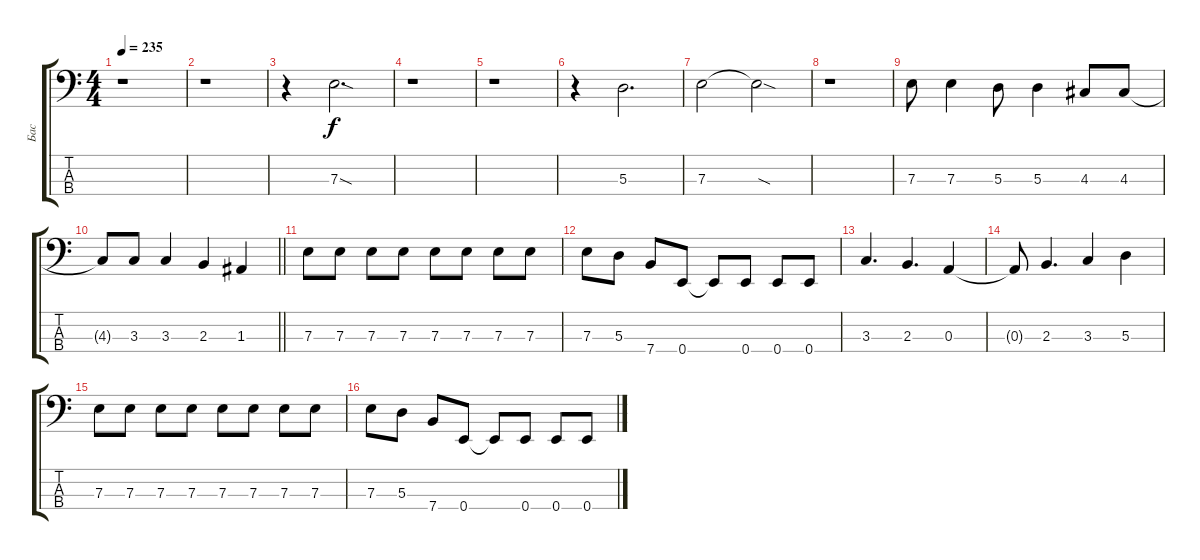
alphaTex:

\track ("Бас" "Бас") {instrument electricbassfinger}
\staff {score tabs}
\tuning (G2 D2 A1 E1) {hide}
\ts (4 4)
\tempo 235
\clef f4
\ks c
r.1{dy f} |
r.1 |
r.4 7.3{sod}.2{d} |
r.1 |
r.1 |
r.4 5.3.2{d} |
7.3.2 7.3{sod t}.2 |
r.1 |
7.3.8 7.3.4 5.3.8 5.3.4 4.3.8 4.3.8 |
\barLineRight lightlight
4.3{t}.8 3.3.8 3.3.4 2.3.4 1.3.4 |
7.3.8 7.3.8 7.3.8 7.3.8 7.3.8 7.3.8 7.3.8 7.3.8 |
7.3.8 5.3.8 7.4.8 0.4.8 0.4{t}.8 0.4.8 0.4.8 0.4.8 |
3.3.4{d} 2.3.4{d} 0.3.4 |
0.3{t}.8 2.3.4{d} 3.3.4 5.3.4 |
7.3.8 7.3.8 7.3.8 7.3.8 7.3.8 7.3.8 7.3.8 7.3.8 |
7.3.8 5.3.8 7.4.8 0.4.8 0.4{t}.8 0.4.8 0.4.8 0.4.8
